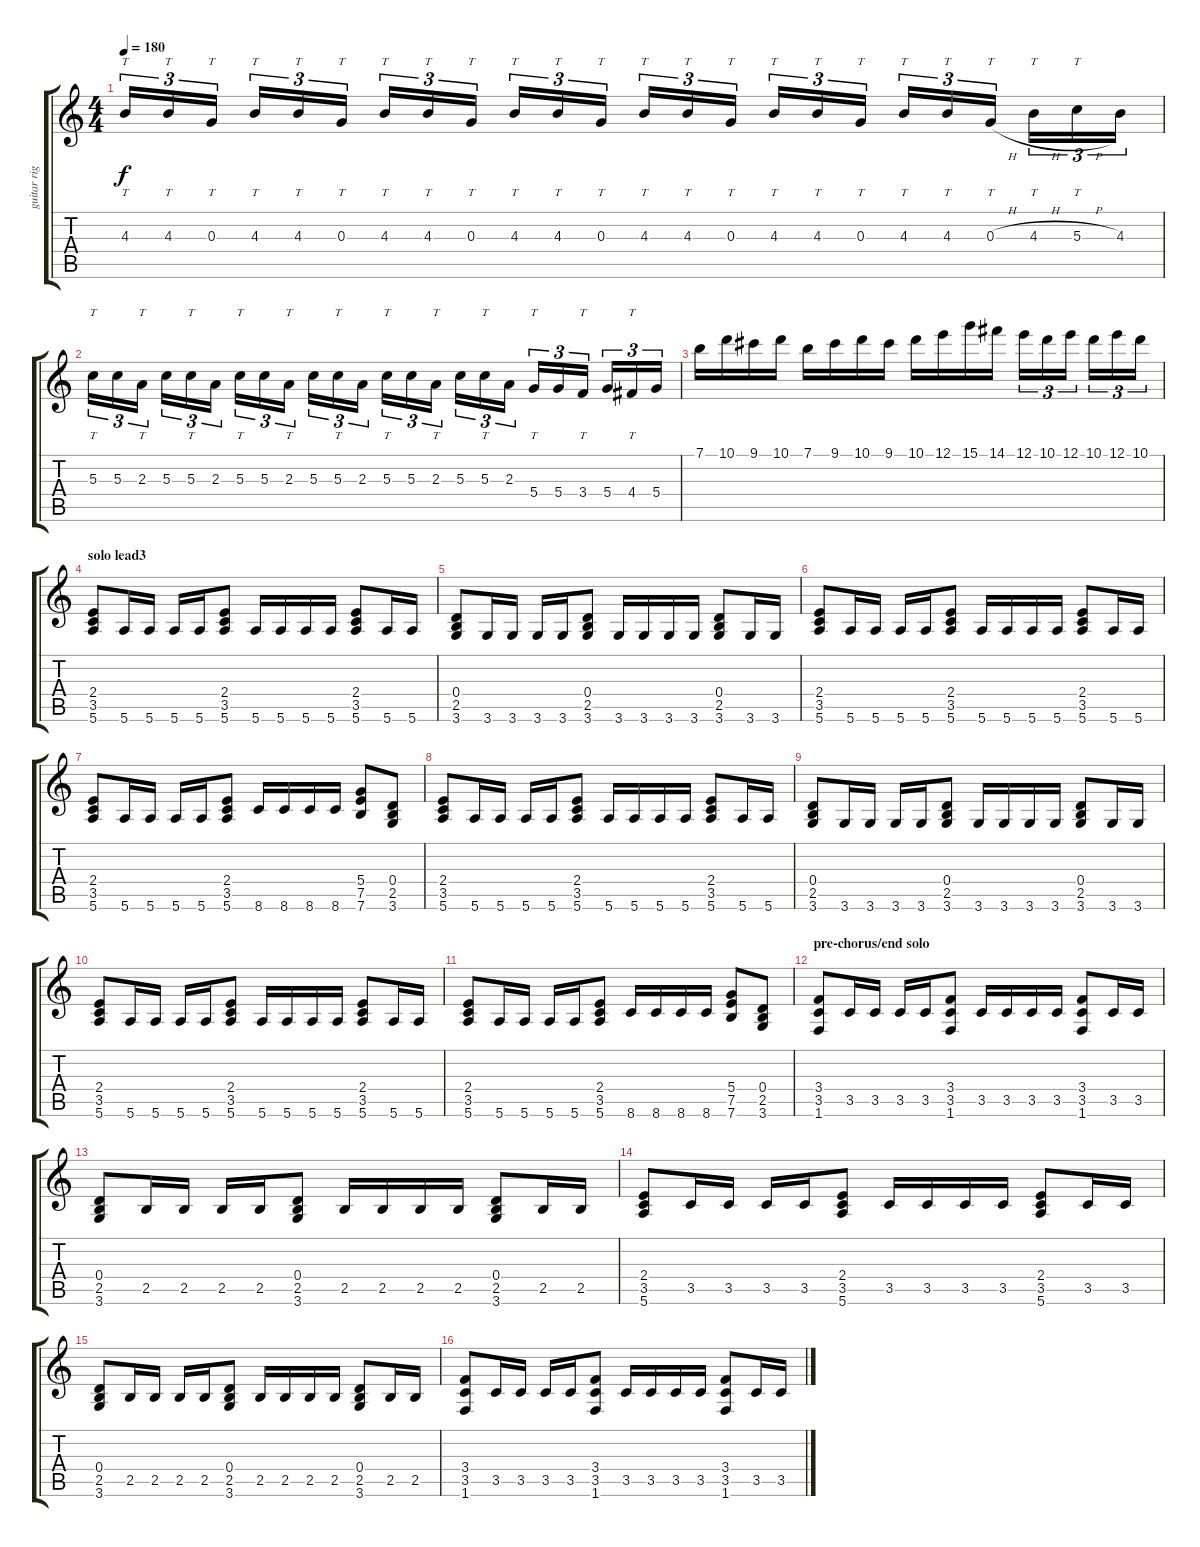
\track ("guitar rigth" "guitar rig") {instrument distortionguitar}
\staff {score tabs}
\tuning (E4 B3 G3 D3 A2 E2) {hide}
\ts (4 4)
\tempo 180
\clef g2
\ks c
4.3.16{tt tu (3 2) dy f} 4.3.16{tt tu (3 2)} 0.3.16{tt tu (3 2)} 4.3.16{tt tu (3 2)} 4.3.16{tt tu (3 2)} 0.3.16{tt tu (3 2)} 4.3.16{tt tu (3 2)} 4.3.16{tt tu (3 2)} 0.3.16{tt tu (3 2)} 4.3.16{tt tu (3 2)} 4.3.16{tt tu (3 2)} 0.3.16{tt tu (3 2)} 4.3.16{tt tu (3 2)} 4.3.16{tt tu (3 2)} 0.3.16{tt tu (3 2)} 4.3.16{tt tu (3 2)} 4.3.16{tt tu (3 2)} 0.3.16{tt tu (3 2)} 4.3.16{tt tu (3 2)} 4.3.16{tt tu (3 2)} 0.3{h}.16{tt tu (3 2)} 4.3{h}.16{tt tu (3 2)} 5.3{h}.16{tt tu (3 2)} 4.3.16{tu (3 2)} |
5.3.16{tt tu (3 2)} 5.3.16{tu (3 2)} 2.3.16{tt tu (3 2)} 5.3.16{tu (3 2)} 5.3.16{tt tu (3 2)} 2.3.16{tu (3 2)} 5.3.16{tt tu (3 2)} 5.3.16{tu (3 2)} 2.3.16{tt tu (3 2)} 5.3.16{tu (3 2)} 5.3.16{tt tu (3 2)} 2.3.16{tu (3 2)} 5.3.16{tt tu (3 2)} 5.3.16{tu (3 2)} 2.3.16{tt tu (3 2)} 5.3.16{tu (3 2)} 5.3.16{tt tu (3 2)} 2.3.16{tu (3 2)} 5.4.16{tt tu (3 2)} 5.4.16{tu (3 2)} 3.4.16{tt tu (3 2)} 5.4.16{tu (3 2)} 4.4.16{tt tu (3 2)} 5.4.16{tu (3 2)} |
7.1.16 10.1.16 9.1.16 10.1.16 7.1.16 9.1.16 10.1.16 9.1.16 10.1.16 12.1.16 15.1.16 14.1.16 12.1.16{tu (3 2)} 10.1.16{tu (3 2)} 12.1.16{tu (3 2)} 10.1.16{tu (3 2)} 12.1.16{tu (3 2)} 10.1.16{tu (3 2)} |
\section ("" "solo lead3")
(2.4 3.5 5.6).8 5.6.16 5.6.16 5.6.16 5.6.16 (2.4 3.5 5.6).8 5.6.16 5.6.16 5.6.16 5.6.16 (2.4 3.5 5.6).8 5.6.16 5.6.16 |
(0.4 2.5 3.6).8 3.6.16 3.6.16 3.6.16 3.6.16 (0.4 2.5 3.6).8 3.6.16 3.6.16 3.6.16 3.6.16 (0.4 2.5 3.6).8 3.6.16 3.6.16 |
(2.4 3.5 5.6).8 5.6.16 5.6.16 5.6.16 5.6.16 (2.4 3.5 5.6).8 5.6.16 5.6.16 5.6.16 5.6.16 (2.4 3.5 5.6).8 5.6.16 5.6.16 |
(2.4 3.5 5.6).8 5.6.16 5.6.16 5.6.16 5.6.16 (2.4 3.5 5.6).8 8.6.16 8.6.16 8.6.16 8.6.16 (5.4 7.5 7.6).8 (0.4 2.5 3.6).8 |
(2.4 3.5 5.6).8 5.6.16 5.6.16 5.6.16 5.6.16 (2.4 3.5 5.6).8 5.6.16 5.6.16 5.6.16 5.6.16 (2.4 3.5 5.6).8 5.6.16 5.6.16 |
(0.4 2.5 3.6).8 3.6.16 3.6.16 3.6.16 3.6.16 (0.4 2.5 3.6).8 3.6.16 3.6.16 3.6.16 3.6.16 (0.4 2.5 3.6).8 3.6.16 3.6.16 |
(2.4 3.5 5.6).8 5.6.16 5.6.16 5.6.16 5.6.16 (2.4 3.5 5.6).8 5.6.16 5.6.16 5.6.16 5.6.16 (2.4 3.5 5.6).8 5.6.16 5.6.16 |
(2.4 3.5 5.6).8 5.6.16 5.6.16 5.6.16 5.6.16 (2.4 3.5 5.6).8 8.6.16 8.6.16 8.6.16 8.6.16 (5.4 7.5 7.6).8 (0.4 2.5 3.6).8 |
\section ("" "pre-chorus/end solo")
(3.4 3.5 1.6).8 3.5.16 3.5.16 3.5.16 3.5.16 (3.4 3.5 1.6).8 3.5.16 3.5.16 3.5.16 3.5.16 (3.4 3.5 1.6).8 3.5.16 3.5.16 |
(0.4 2.5 3.6).8 2.5.16 2.5.16 2.5.16 2.5.16 (0.4 2.5 3.6).8 2.5.16 2.5.16 2.5.16 2.5.16 (0.4 2.5 3.6).8 2.5.16 2.5.16 |
(2.4 3.5 5.6).8 3.5.16 3.5.16 3.5.16 3.5.16 (2.4 3.5 5.6).8 3.5.16 3.5.16 3.5.16 3.5.16 (2.4 3.5 5.6).8 3.5.16 3.5.16 |
(0.4 2.5 3.6).8 2.5.16 2.5.16 2.5.16 2.5.16 (0.4 2.5 3.6).8 2.5.16 2.5.16 2.5.16 2.5.16 (0.4 2.5 3.6).8 2.5.16 2.5.16 |
(3.4 3.5 1.6).8 3.5.16 3.5.16 3.5.16 3.5.16 (3.4 3.5 1.6).8 3.5.16 3.5.16 3.5.16 3.5.16 (3.4 3.5 1.6).8 3.5.16 3.5.16
